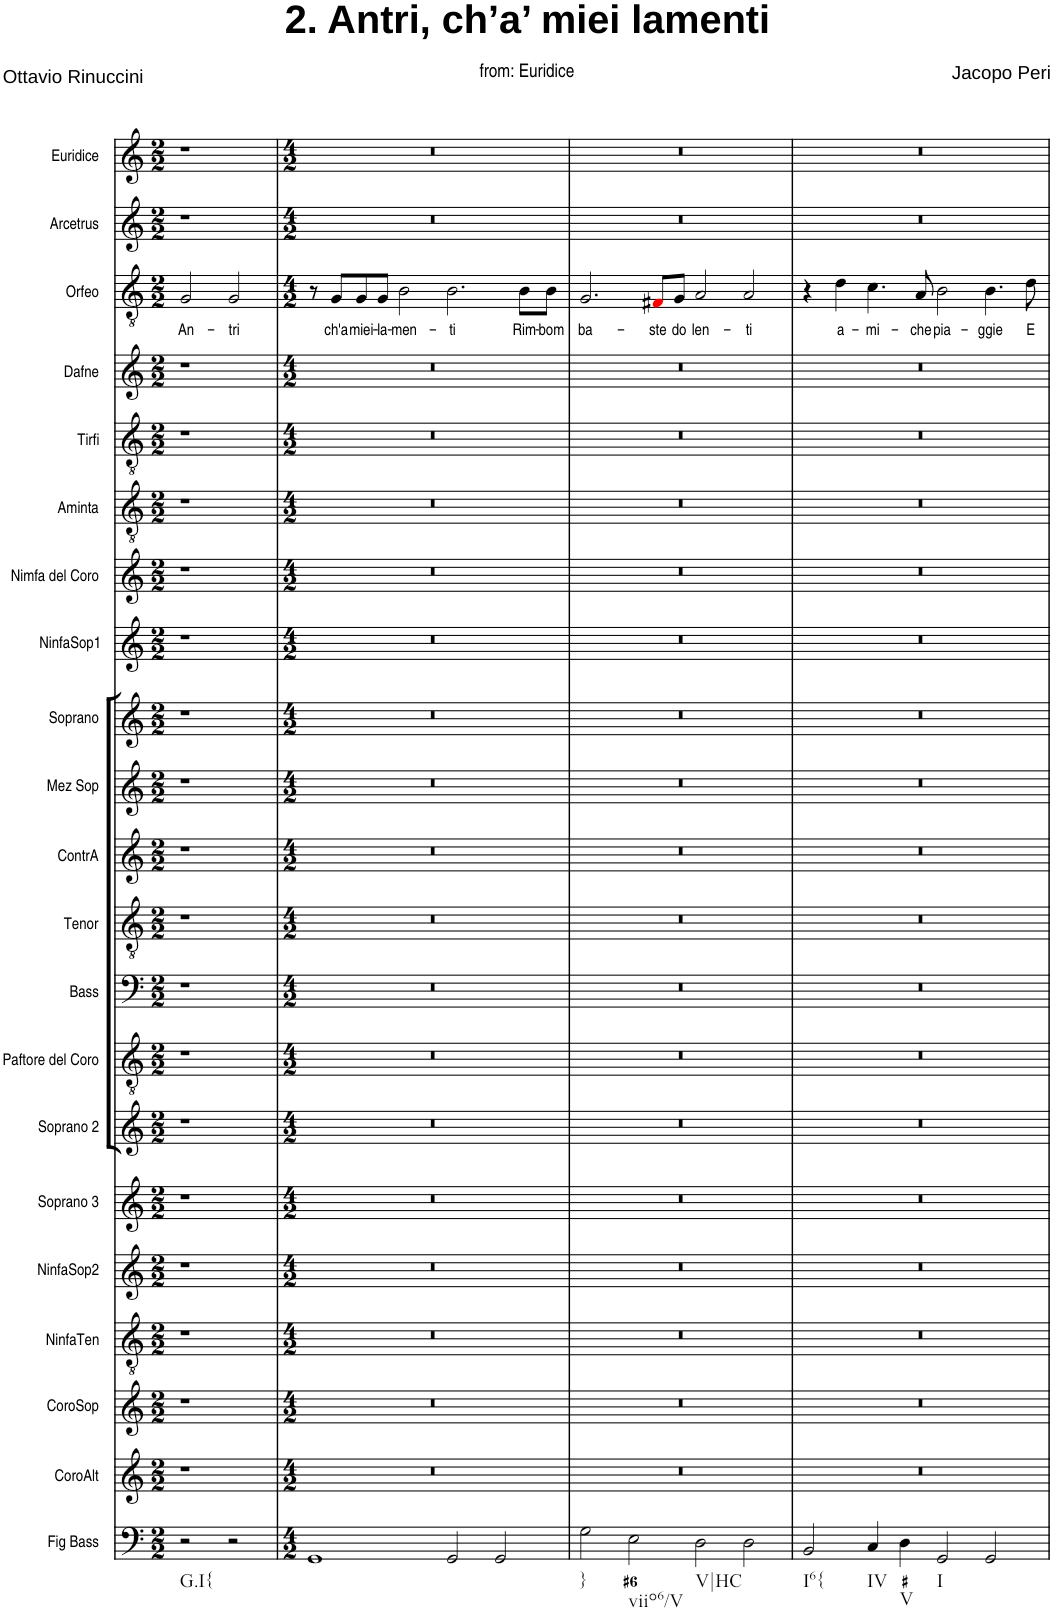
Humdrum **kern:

**kern	**kern	**kern	**kern	**kern	**kern	**kern	**kern	**kern	**kern	**kern	**kern	**kern	**kern	**kern	**kern	**kern	**kern	**kern	**text	**kern	**kern
*part21	*part20	*part19	*part18	*part17	*part16	*part15	*part14	*part13	*part12	*part11	*part10	*part9	*part8	*part7	*part6	*part5	*part4	*part3	*part3	*part2	*part1
*staff21	*staff20	*staff19	*staff18	*staff17	*staff16	*staff15	*staff14	*staff13	*staff12	*staff11	*staff10	*staff9	*staff8	*staff7	*staff6	*staff5	*staff4	*staff3	*staff3	*staff2	*staff1
*I"Fig Bass	*I"CoroAlt	*I"CoroSop	*I"NinfaTen	*I"NinfaSop2	*I"Soprano 3	*I"Soprano 2	*I"Paftore del Coro	*I"Bass	*I"Tenor	*I"ContrA	*I"Mez Sop	*I"Soprano	*I"NinfaSop1	*I"Nimfa del Coro	*I"Aminta	*I"Tirfi	*I"Dafne	*I"Orfeo	*	*I"Arcetrus	*I"Euridice
*I'Fig Bass	*I'CoroAlt	*I'CoroSop	*I'NinfaTen	*I'NinfaSop2	*I'Soprano 3	*I'Soprano 2	*	*I'Bass	*I'Tenor	*I'ContrA	*I'Mez Sop	*I'Soprano	*I'NinfaSop1	*	*I'Aminta	*I'Tirfi	*I'Dafne	*I'Orfeo	*	*I'Arcetrus	*I'Euridice
*clefF4	*clefG2	*clefG2	*clefGv2	*clefG2	*clefG2	*clefG2	*clefGv2	*clefF4	*clefGv2	*clefG2	*clefG2	*clefG2	*clefG2	*clefG2	*clefGv2	*clefGv2	*clefG2	*clefGv2	*	*clefG2	*clefG2
*k[]	*k[]	*k[]	*k[]	*k[]	*k[]	*k[]	*k[]	*k[]	*k[]	*k[]	*k[]	*k[]	*k[]	*k[]	*k[]	*k[]	*k[]	*k[]	*	*k[]	*k[]
*M2/2	*M2/2	*M2/2	*M2/2	*M2/2	*M2/2	*M2/2	*M2/2	*M2/2	*M2/2	*M2/2	*M2/2	*M2/2	*M2/2	*M2/2	*M2/2	*M2/2	*M2/2	*M2/2	*	*M2/2	*M2/2
=1	=1	=1	=1	=1	=1	=1	=1	=1	=1	=1	=1	=1	=1	=1	=1	=1	=1	=1	=1	=1	=1
!LO:TX:b:t=G.I{	!	!	!	!	!	!	!	!	!	!	!	!	!	!	!	!	!	!	!	!	!
!	!	!	!	!	!	!	!	!	!	!	!	!	!	!	!	!	!	!	!LO:LY:b	!	!
2r	1r	1r	1r	1r	1r	1r	1r	1r	1r	1r	1r	1r	1r	1r	1r	1r	1r	2G/	An-	1r	1r
!	!	!	!	!	!	!	!	!	!	!	!	!	!	!	!	!	!	!	!LO:LY:b	!	!
2r	.	.	.	.	.	.	.	.	.	.	.	.	.	.	.	.	.	2G/	-tri	.	.
=2	=2	=2	=2	=2	=2	=2	=2	=2	=2	=2	=2	=2	=2	=2	=2	=2	=2	=2	=2	=2	=2
*k[]	*k[]	*k[]	*k[]	*k[]	*k[]	*k[]	*k[]	*k[]	*k[]	*k[]	*k[]	*k[]	*k[]	*k[]	*k[]	*k[]	*k[]	*k[]	*	*k[]	*k[]
*M4/2	*M4/2	*M4/2	*M4/2	*M4/2	*M4/2	*M4/2	*M4/2	*M4/2	*M4/2	*M4/2	*M4/2	*M4/2	*M4/2	*M4/2	*M4/2	*M4/2	*M4/2	*M4/2	*	*M4/2	*M4/2
1GG	0r	0r	0r	0r	0r	0r	0r	0r	0r	0r	0r	0r	0r	0r	0r	0r	0r	8r	.	0r	0r
!	!	!	!	!	!	!	!	!	!	!	!	!	!	!	!	!	!	!	!LO:LY:b	!	!
.	.	.	.	.	.	.	.	.	.	.	.	.	.	.	.	.	.	8G/L	ch'a	.	.
!	!	!	!	!	!	!	!	!	!	!	!	!	!	!	!	!	!	!	!LO:LY:b	!	!
.	.	.	.	.	.	.	.	.	.	.	.	.	.	.	.	.	.	8G/	miei-	.	.
!	!	!	!	!	!	!	!	!	!	!	!	!	!	!	!	!	!	!	!LO:LY:b	!	!
.	.	.	.	.	.	.	.	.	.	.	.	.	.	.	.	.	.	8G/J	-la-	.	.
!	!	!	!	!	!	!	!	!	!	!	!	!	!	!	!	!	!	!	!LO:LY:b	!	!
.	.	.	.	.	.	.	.	.	.	.	.	.	.	.	.	.	.	2B\	-men-	.	.
!	!	!	!	!	!	!	!	!	!	!	!	!	!	!	!	!	!	!	!LO:LY:b	!	!
2GG/	.	.	.	.	.	.	.	.	.	.	.	.	.	.	.	.	.	2.B\	-ti	.	.
2GG/	.	.	.	.	.	.	.	.	.	.	.	.	.	.	.	.	.	.	.	.	.
!	!	!	!	!	!	!	!	!	!	!	!	!	!	!	!	!	!	!	!LO:LY:b	!	!
.	.	.	.	.	.	.	.	.	.	.	.	.	.	.	.	.	.	8B\L	Rim-	.	.
!	!	!	!	!	!	!	!	!	!	!	!	!	!	!	!	!	!	!	!LO:LY:b	!	!
.	.	.	.	.	.	.	.	.	.	.	.	.	.	.	.	.	.	8B\J	-bom	.	.
=3	=3	=3	=3	=3	=3	=3	=3	=3	=3	=3	=3	=3	=3	=3	=3	=3	=3	=3	=3	=3	=3
!LO:TX:b:t=}	!	!	!	!	!	!	!	!	!	!	!	!	!	!	!	!	!	!	!	!	!
!	!	!	!	!	!	!	!	!	!	!	!	!	!	!	!	!	!	!	!LO:LY:b	!	!
2G\	0r	0r	0r	0r	0r	0r	0r	0r	0r	0r	0r	0r	0r	0r	0r	0r	0r	2.G/	ba-	0r	0r
!LO:TX:b:t=viio6/V	!	!	!	!	!	!	!	!	!	!	!	!	!	!	!	!	!	!	!	!	!
2E\	.	.	.	.	.	.	.	.	.	.	.	.	.	.	.	.	.	.	.	.	.
!	!	!	!	!	!	!	!	!	!	!	!	!	!	!	!	!	!	!	!LO:LY:b	!	!
.	.	.	.	.	.	.	.	.	.	.	.	.	.	.	.	.	.	8F#Xi/L	-ste	.	.
!	!	!	!	!	!	!	!	!	!	!	!	!	!	!	!	!	!	!	!LO:LY:b	!	!
.	.	.	.	.	.	.	.	.	.	.	.	.	.	.	.	.	.	8G/J	do	.	.
!LO:TX:b:t=V|HC	!	!	!	!	!	!	!	!	!	!	!	!	!	!	!	!	!	!	!	!	!
!	!	!	!	!	!	!	!	!	!	!	!	!	!	!	!	!	!	!	!LO:LY:b	!	!
2D\	.	.	.	.	.	.	.	.	.	.	.	.	.	.	.	.	.	2A/	len-	.	.
!	!	!	!	!	!	!	!	!	!	!	!	!	!	!	!	!	!	!	!LO:LY:b	!	!
2D\	.	.	.	.	.	.	.	.	.	.	.	.	.	.	.	.	.	2A/	-ti	.	.
=4	=4	=4	=4	=4	=4	=4	=4	=4	=4	=4	=4	=4	=4	=4	=4	=4	=4	=4	=4	=4	=4
!LO:TX:b:t=I6{	!	!	!	!	!	!	!	!	!	!	!	!	!	!	!	!	!	!	!	!	!
2BB/	0r	0r	0r	0r	0r	0r	0r	0r	0r	0r	0r	0r	0r	0r	0r	0r	0r	4r	.	0r	0r
!	!	!	!	!	!	!	!	!	!	!	!	!	!	!	!	!	!	!	!LO:LY:b	!	!
.	.	.	.	.	.	.	.	.	.	.	.	.	.	.	.	.	.	4d\	a-	.	.
!LO:TX:b:t=IV	!	!	!	!	!	!	!	!	!	!	!	!	!	!	!	!	!	!	!	!	!
!	!	!	!	!	!	!	!	!	!	!	!	!	!	!	!	!	!	!	!LO:LY:b	!	!
4C/	.	.	.	.	.	.	.	.	.	.	.	.	.	.	.	.	.	4.c\	-mi-	.	.
!LO:TX:b:t=V	!	!	!	!	!	!	!	!	!	!	!	!	!	!	!	!	!	!	!	!	!
4D\	.	.	.	.	.	.	.	.	.	.	.	.	.	.	.	.	.	.	.	.	.
!	!	!	!	!	!	!	!	!	!	!	!	!	!	!	!	!	!	!	!LO:LY:b	!	!
.	.	.	.	.	.	.	.	.	.	.	.	.	.	.	.	.	.	8A/	-che	.	.
!LO:TX:b:t=I	!	!	!	!	!	!	!	!	!	!	!	!	!	!	!	!	!	!	!	!	!
!	!	!	!	!	!	!	!	!	!	!	!	!	!	!	!	!	!	!	!LO:LY:b	!	!
2GG/	.	.	.	.	.	.	.	.	.	.	.	.	.	.	.	.	.	2B\	pia-	.	.
!	!	!	!	!	!	!	!	!	!	!	!	!	!	!	!	!	!	!	!LO:LY:b	!	!
2GG/	.	.	.	.	.	.	.	.	.	.	.	.	.	.	.	.	.	4.B\	-ggie	.	.
!	!	!	!	!	!	!	!	!	!	!	!	!	!	!	!	!	!	!	!LO:LY:b	!	!
.	.	.	.	.	.	.	.	.	.	.	.	.	.	.	.	.	.	8d\	E	.	.
=	=	=	=	=	=	=	=	=	=	=	=	=	=	=	=	=	=	=	=	=	=
*-	*-	*-	*-	*-	*-	*-	*-	*-	*-	*-	*-	*-	*-	*-	*-	*-	*-	*-	*-	*-	*-
